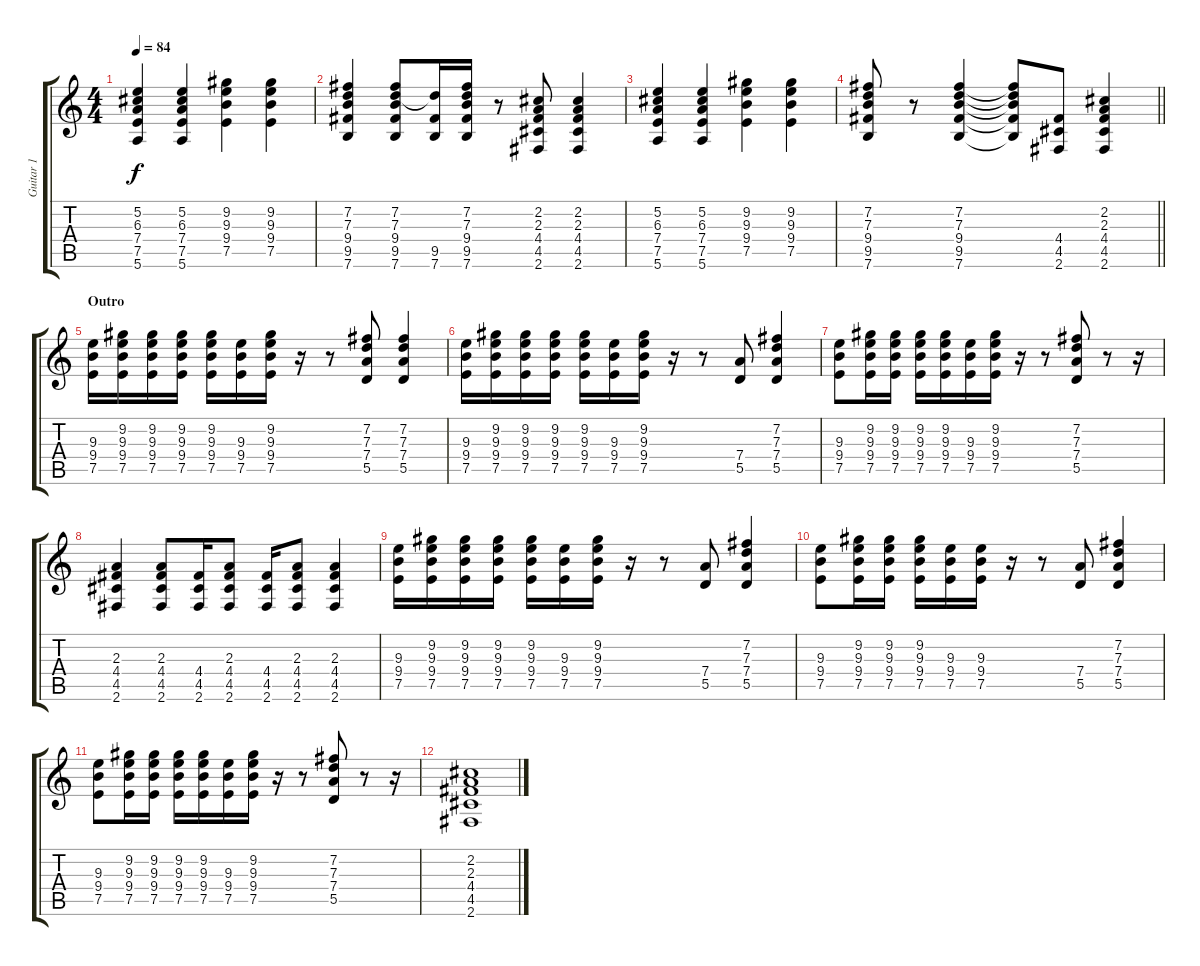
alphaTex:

\track ("Guitar 1" "Guitar 1") {instrument electricguitarclean}
\staff {score tabs}
\tuning (E4 B3 G3 D3 A2 E2) {hide}
\ts (4 4)
\tempo 84
\clef g2
\ks c
(5.2 6.3 7.4 7.5 5.6).4{dy f} (5.2 6.3 7.4 7.5 5.6).4 (9.2 9.3 9.4 7.5).4 (9.2 9.3 9.4 7.5).4 |
(7.2 7.3 9.4 9.5 7.6).4 (7.2 7.3 9.4 9.5 7.6).8 (7.3{t} 9.5 7.6).16 (7.2 7.3 9.4 9.5 7.6).16 r.8 (2.2 2.3 4.4 4.5 2.6).8 (2.2 2.3 4.4 4.5 2.6).4 |
(5.2 6.3 7.4 7.5 5.6).4 (5.2 6.3 7.4 7.5 5.6).4 (9.2 9.3 9.4 7.5).4 (9.2 9.3 9.4 7.5).4 |
\barLineRight lightlight
(7.2 7.3 9.4 9.5 7.6).8 r.8 (7.2 7.3 9.4 9.5 7.6).4 (7.2{t} 7.3{t} 9.4{t} 9.5{t} 7.6{t}).8 (4.4 4.5 2.6).8 (2.2 2.3 4.4 4.5 2.6).4 |
\section ("" "Outro")
(9.3 9.4 7.5).16 (9.2 9.3 9.4 7.5).16 (9.2 9.3 9.4 7.5).16 (9.2 9.3 9.4 7.5).16 (9.2 9.3 9.4 7.5).16 (9.3 9.4 7.5).16 (9.2 9.3 9.4 7.5).16 r.16 r.8 (7.2 7.3 7.4 5.5).8 (7.2 7.3 7.4 5.5).4 |
(9.3 9.4 7.5).16 (9.2 9.3 9.4 7.5).16 (9.2 9.3 9.4 7.5).16 (9.2 9.3 9.4 7.5).16 (9.2 9.3 9.4 7.5).16 (9.3 9.4 7.5).16 (9.2 9.3 9.4 7.5).16 r.16 r.8 (7.4 5.5).8 (7.2 7.3 7.4 5.5).4 |
(9.3 9.4 7.5).8 (9.2 9.3 9.4 7.5).16 (9.2 9.3 9.4 7.5).16 (9.2 9.3 9.4 7.5).16 (9.2 9.3 9.4 7.5).16 (9.3 9.4 7.5).16 (9.2 9.3 9.4 7.5).16 r.16 r.8 (7.2 7.3 7.4 5.5).8 r.8 r.16 |
(2.3 4.4 4.5 2.6).4 (2.3 4.4 4.5 2.6).8 (4.4 4.5 2.6).16 (2.3 4.4 4.5 2.6).8 (4.4 4.5 2.6).16 (2.3 4.4 4.5 2.6).8 (2.3 4.4 4.5 2.6).4 |
(9.3 9.4 7.5).16 (9.2 9.3 9.4 7.5).16 (9.2 9.3 9.4 7.5).16 (9.2 9.3 9.4 7.5).16 (9.2 9.3 9.4 7.5).16 (9.3 9.4 7.5).16 (9.2 9.3 9.4 7.5).16 r.16 r.8 (7.4 5.5).8 (7.2 7.3 7.4 5.5).4 |
(9.3 9.4 7.5).8{volume 8} (9.2 9.3 9.4 7.5).16 (9.2 9.3 9.4 7.5).16 (9.2 9.3 9.4 7.5).16 (9.3 9.4 7.5).16 (9.3 9.4 7.5).16 r.16 r.8 (7.4 5.5).8 (7.2 7.3 7.4 5.5).4 |
(9.3 9.4 7.5).8{volume 5} (9.2 9.3 9.4 7.5).16 (9.2 9.3 9.4 7.5).16 (9.2 9.3 9.4 7.5).16 (9.2 9.3 9.4 7.5).16 (9.3 9.4 7.5).16 (9.2 9.3 9.4 7.5).16 r.16 r.8 (7.2 7.3 7.4 5.5).8 r.8 r.16 |
(2.2 2.3 4.4 4.5 2.6).1
